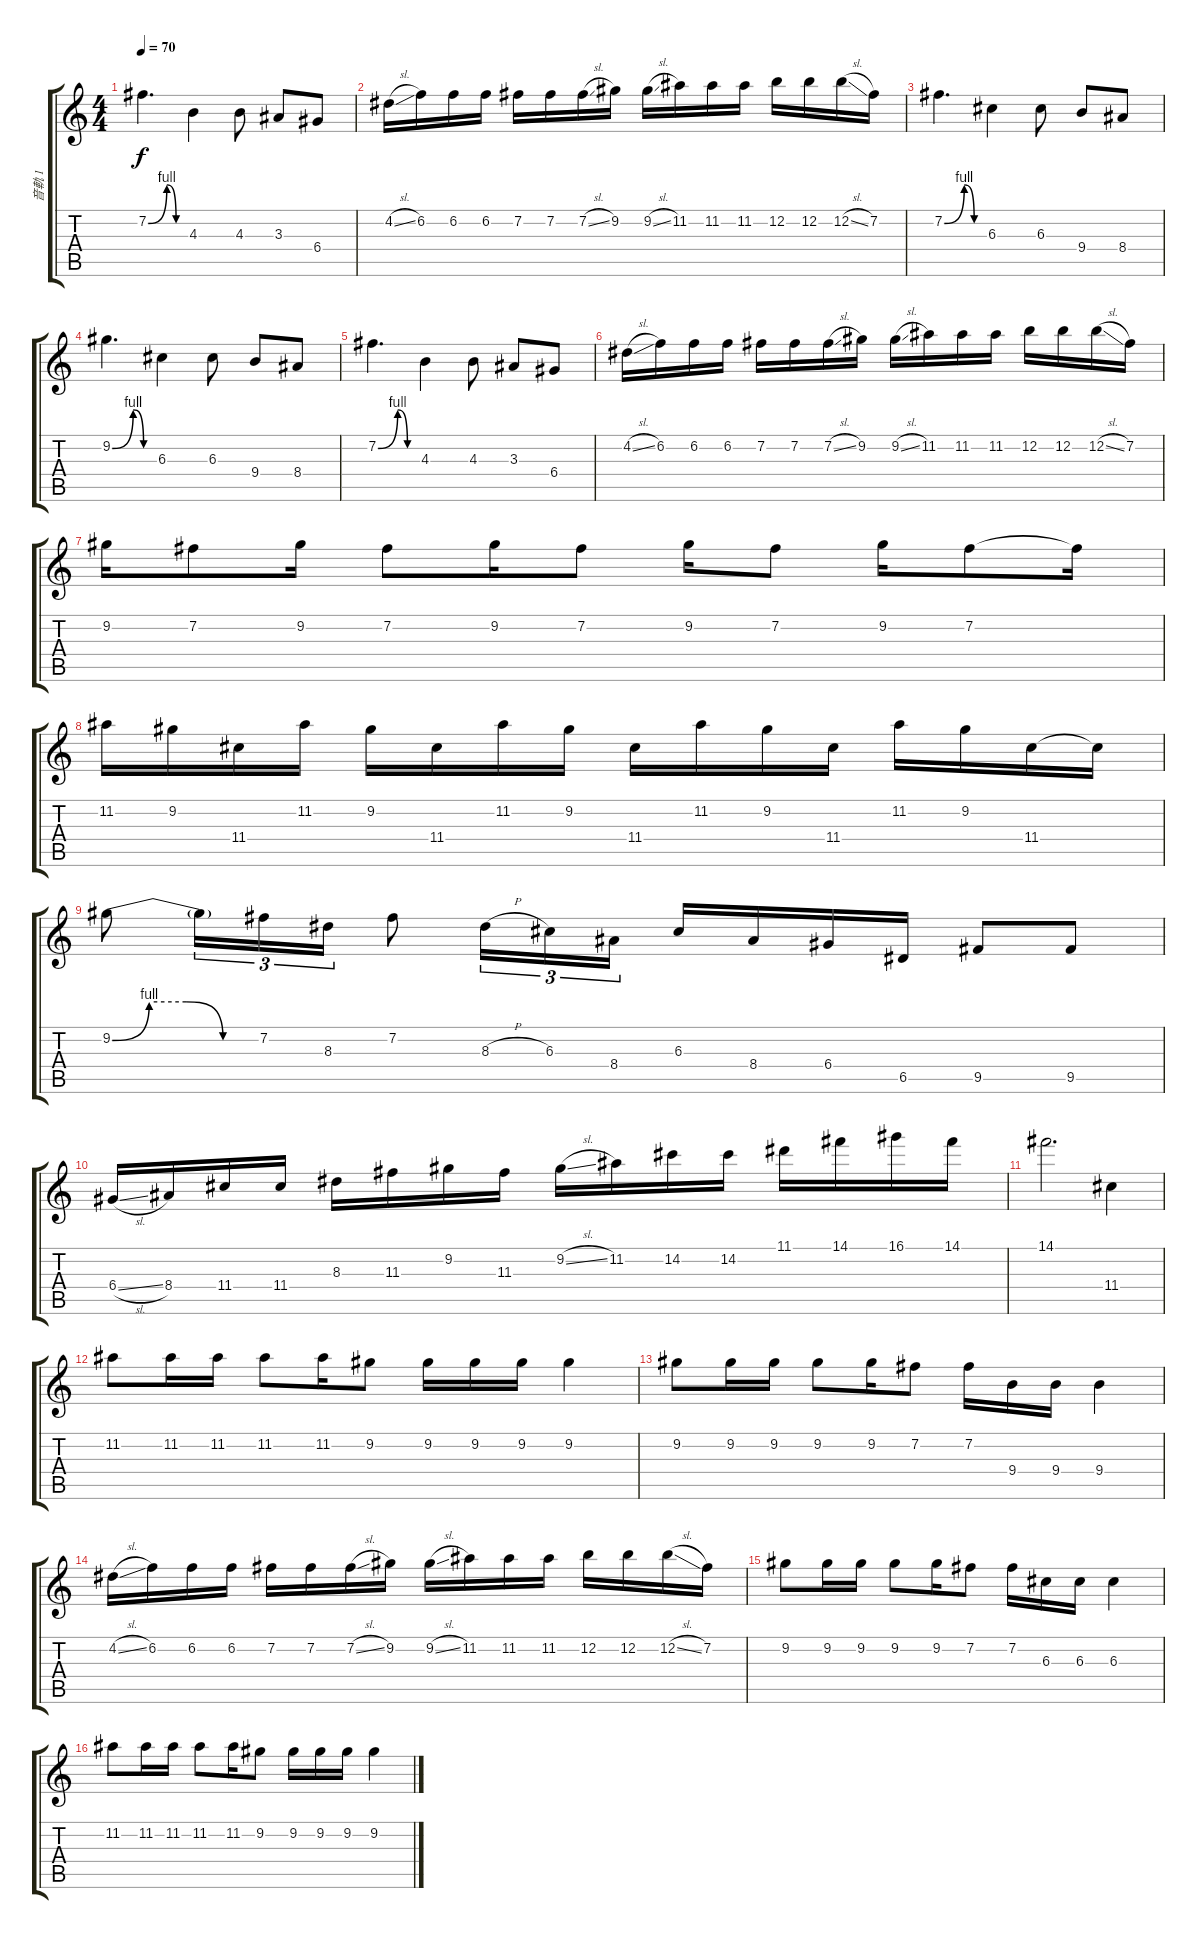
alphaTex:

\track ("音軌 1" "音軌 1") {instrument electricguitarjazz}
\staff {score tabs}
\tuning (E4 B3 G3 D3 A2 E2) {hide}
\ts (4 4)
\tempo 70
\clef g2
\ks c
7.2{be (custom 0 0 30 4 45 0 60 0)}.4{d dy f} 4.3.4 4.3.8 3.3.8 6.4.8 |
4.2{sl}.16 6.2.16 6.2.16 6.2.16 7.2.16 7.2.16 7.2{sl}.16 9.2.16 9.2{sl}.16 11.2.16 11.2.16 11.2.16 12.2.16 12.2.16 12.2{sl}.16 7.2.16 |
7.2{be (custom 0 0 30 4 45 0 60 0)}.4{d} 6.3.4 6.3.8 9.4.8 8.4.8 |
9.2{be (custom 0 0 30 4 45 0 60 0)}.4{d} 6.3.4 6.3.8 9.4.8 8.4.8 |
7.2{be (custom 0 0 30 4 45 0 60 0)}.4{d} 4.3.4 4.3.8 3.3.8 6.4.8 |
4.2{sl}.16 6.2.16 6.2.16 6.2.16 7.2.16 7.2.16 7.2{sl}.16 9.2.16 9.2{sl}.16 11.2.16 11.2.16 11.2.16 12.2.16 12.2.16 12.2{sl}.16 7.2.16 |
9.2.16 7.2.8 9.2.16 7.2.8 9.2.16 7.2.8 9.2.16 7.2.8 9.2.16 7.2.8 7.2{t}.16 |
11.2.16 9.2.16 11.4.16 11.2.16 9.2.16 11.4.16 11.2.16 9.2.16 11.4.16 11.2.16 9.2.16 11.4.16 11.2.16 9.2.16 11.4.16 11.4{t}.16 |
9.2{be (custom 0 0 15 4 30 4 45 0 60 0)}.8 9.2{t}.16{tu (3 2)} 7.2.16{tu (3 2)} 8.3.16{tu (3 2)} 7.2.8 8.3{h}.16{tu (3 2)} 6.3.16{tu (3 2)} 8.4.16{tu (3 2)} 6.3.16 8.4.16 6.4.16 6.5.16 9.5.8 9.5.8 |
6.4{sl}.16 8.4.16 11.4.16 11.4.16 8.3.16 11.3.16 9.2.16 11.3.16 9.2{sl}.16 11.2.16 14.2.16 14.2.16 11.1.16 14.1.16 16.1.16 14.1.16 |
14.1.2{d} 11.4.4 |
11.2.8 11.2.16 11.2.16 11.2.8 11.2.16 9.2.8 9.2.16 9.2.16 9.2.16 9.2.4 |
9.2.8 9.2.16 9.2.16 9.2.8 9.2.16 7.2.8 7.2.16 9.4.16 9.4.16 9.4.4 |
4.2{sl}.16 6.2.16 6.2.16 6.2.16 7.2.16 7.2.16 7.2{sl}.16 9.2.16 9.2{sl}.16 11.2.16 11.2.16 11.2.16 12.2.16 12.2.16 12.2{sl}.16 7.2.16 |
9.2.8 9.2.16 9.2.16 9.2.8 9.2.16 7.2.8 7.2.16 6.3.16 6.3.16 6.3.4 |
11.2.8 11.2.16 11.2.16 11.2.8 11.2.16 9.2.8 9.2.16 9.2.16 9.2.16 9.2.4
